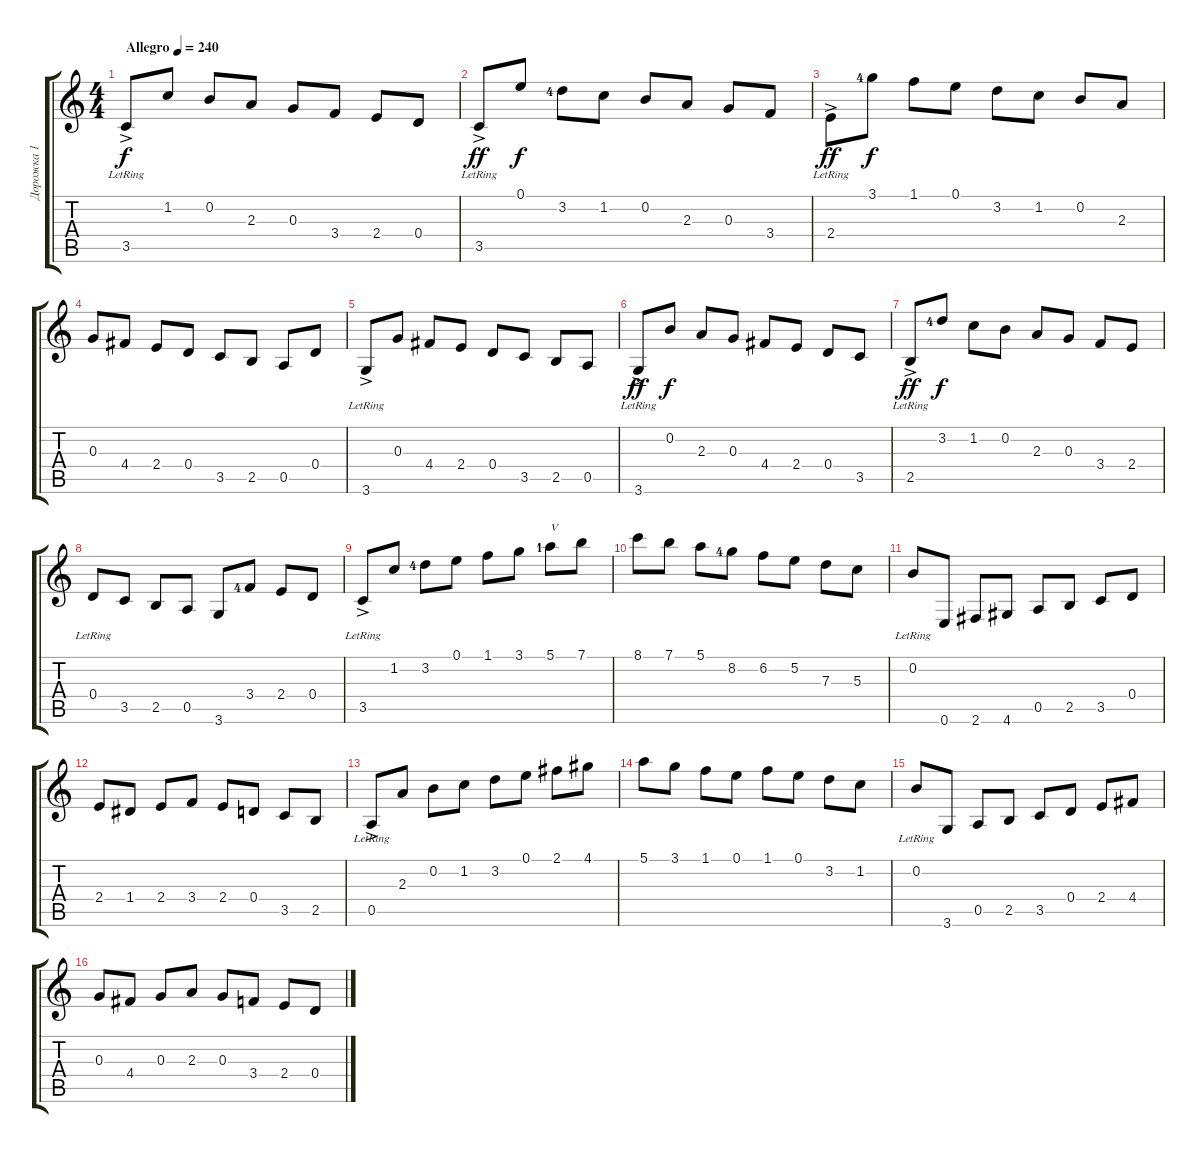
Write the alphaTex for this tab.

\track ("Дорожка 1" "Дорожка 1") {instrument acousticguitarnylon}
\staff {score tabs}
\tuning (E4 B3 G3 D3 A2 E2) {hide}
\ts (4 4)
\tempo (240 "Allegro")
\clef g2
\ks c
3.5{ac lr}.8{dy f instrument acousticguitarnylon} 1.2.8 0.2.8 2.3.8 0.3.8 3.4.8 2.4.8 0.4.8 |
3.5{ac lr}.8{dy ff} 0.1.8{dy f} 3.2{lf 5}.8 1.2.8 0.2.8 2.3.8 0.3.8 3.4.8 |
2.4{ac lr}.8{dy ff} 3.1{lf 5}.8{dy f} 1.1.8 0.1.8 3.2.8 1.2.8 0.2.8 2.3.8 |
0.3.8 4.4.8 2.4.8 0.4.8 3.5.8 2.5.8 0.5.8 0.4.8 |
3.6{ac lr}.8 0.3.8 4.4.8 2.4.8 0.4.8 3.5.8 2.5.8 0.5.8 |
3.6{ac lr}.8{dy ff} 0.2.8{dy f} 2.3.8 0.3.8 4.4.8 2.4.8 0.4.8 3.5.8 |
2.5{ac lr}.8{dy ff} 3.2{lf 5}.8{dy f} 1.2.8 0.2.8 2.3.8 0.3.8 3.4.8 2.4.8 |
0.4{lr}.8 3.5.8 2.5.8 0.5.8 3.6.8 3.4{lf 5}.8 2.4.8 0.4.8 |
3.5{ac lr}.8 1.2.8 3.2{lf 5}.8 0.1.8 1.1.8 3.1.8 5.1{lf 2}.8{txt "V"} 7.1.8 |
8.1.8 7.1.8 5.1.8 8.2{lf 5}.8 6.2.8 5.2.8 7.3.8 5.3.8 |
0.2{lr}.8 0.6.8 2.6.8 4.6.8 0.5.8 2.5.8 3.5.8 0.4.8 |
2.4.8 1.4.8 2.4.8 3.4.8 2.4.8 0.4.8 3.5.8 2.5.8 |
0.5{ac lr}.8 2.3.8 0.2.8 1.2.8 3.2.8 0.1.8 2.1.8 4.1.8 |
5.1.8 3.1.8 1.1.8 0.1.8 1.1.8 0.1.8 3.2.8 1.2.8 |
0.2{lr}.8 3.6.8 0.5.8 2.5.8 3.5.8 0.4.8 2.4.8 4.4.8 |
0.3.8 4.4.8 0.3.8 2.3.8 0.3.8 3.4.8 2.4.8 0.4.8
